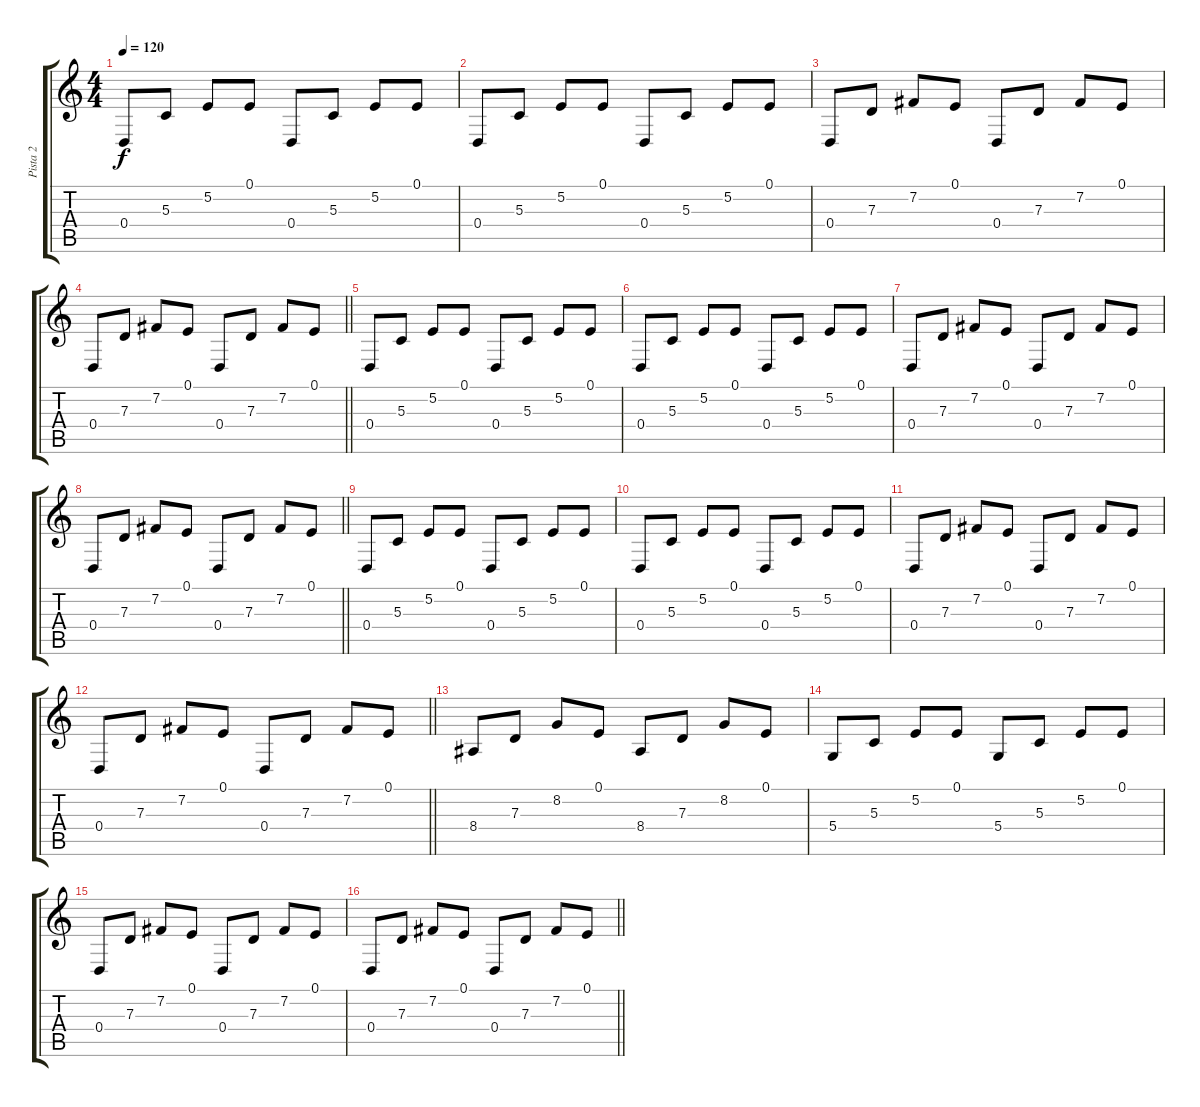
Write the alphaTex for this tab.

\track ("Pista 2" "Pista 2") {instrument tremolostrings}
\staff {score tabs}
\tuning (E4 B3 G3 D3 A2 E2) {hide}
\ts (4 4)
\tempo 120
\clef g2
\ks c
0.4.8{dy f} 5.3.8 5.2.8 0.1.8 0.4.8 5.3.8 5.2.8 0.1.8 |
0.4.8 5.3.8 5.2.8 0.1.8 0.4.8 5.3.8 5.2.8 0.1.8 |
0.4.8 7.3.8 7.2.8 0.1.8 0.4.8 7.3.8 7.2.8 0.1.8 |
\barLineRight lightlight
0.4.8 7.3.8 7.2.8 0.1.8 0.4.8 7.3.8 7.2.8 0.1.8 |
0.4.8 5.3.8 5.2.8 0.1.8 0.4.8 5.3.8 5.2.8 0.1.8 |
0.4.8 5.3.8 5.2.8 0.1.8 0.4.8 5.3.8 5.2.8 0.1.8 |
0.4.8 7.3.8 7.2.8 0.1.8 0.4.8 7.3.8 7.2.8 0.1.8 |
\barLineRight lightlight
0.4.8 7.3.8 7.2.8 0.1.8 0.4.8 7.3.8 7.2.8 0.1.8 |
0.4.8 5.3.8 5.2.8 0.1.8 0.4.8 5.3.8 5.2.8 0.1.8 |
0.4.8 5.3.8 5.2.8 0.1.8 0.4.8 5.3.8 5.2.8 0.1.8 |
0.4.8 7.3.8 7.2.8 0.1.8 0.4.8 7.3.8 7.2.8 0.1.8 |
\barLineRight lightlight
0.4.8 7.3.8 7.2.8 0.1.8 0.4.8 7.3.8 7.2.8 0.1.8 |
8.4.8 7.3.8 8.2.8 0.1.8 8.4.8 7.3.8 8.2.8 0.1.8 |
5.4.8 5.3.8 5.2.8 0.1.8 5.4.8 5.3.8 5.2.8 0.1.8 |
0.4.8 7.3.8 7.2.8 0.1.8 0.4.8 7.3.8 7.2.8 0.1.8 |
\barLineRight lightlight
0.4.8 7.3.8 7.2.8 0.1.8 0.4.8 7.3.8 7.2.8 0.1.8
